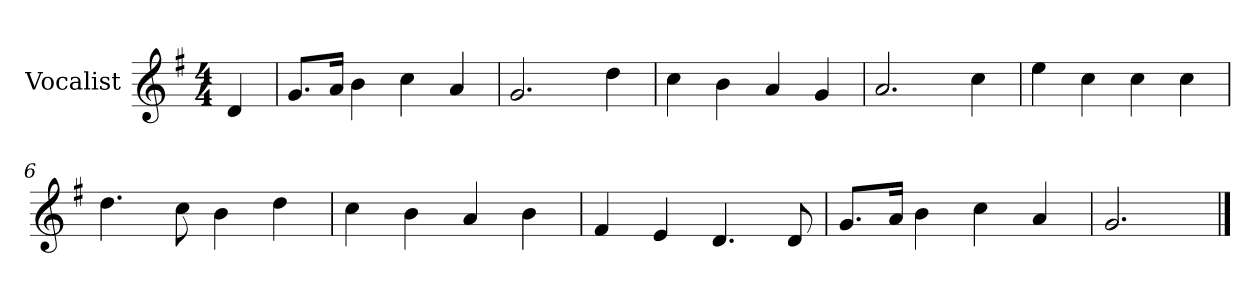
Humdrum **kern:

**kern
*part1
*staff1
*I"Vocalist
*k[f#]
*G:
*M4/4
=
4d
=1
8.gL
16aJk
4b
4cc
4a
=2
2.g
4dd
=3
4cc
4b
4a
4g
=4
2.a
4cc
=5
4ee
4cc
4cc
4cc
=6
4.dd
8cc
4b
4dd
=7
4cc
4b
4a
4b
=8
4f#
4e
4.d
8d
=9
8.gL
16aJk
4b
4cc
4a
=10
2.g
==
*-
